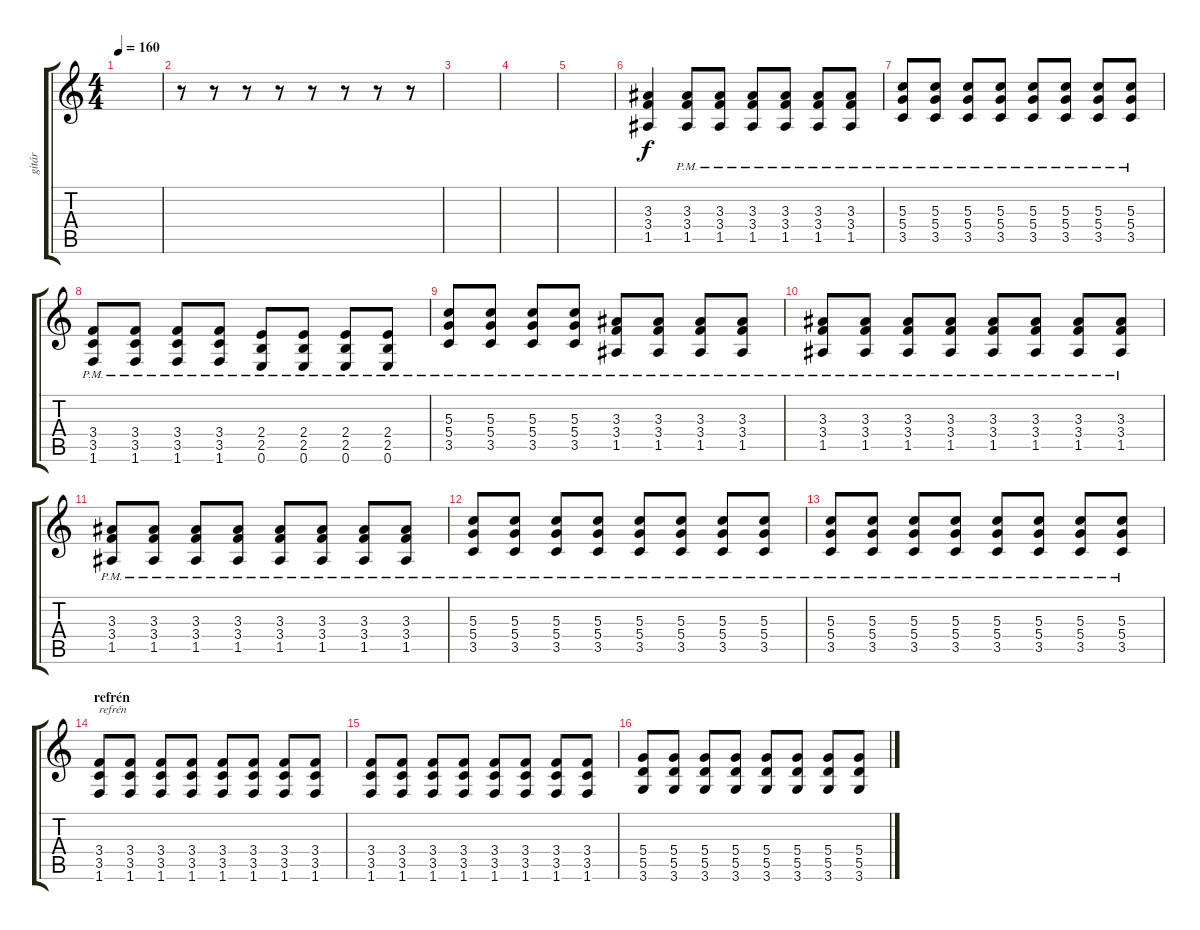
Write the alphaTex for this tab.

\track ("gitár" "gitár") {instrument distortionguitar}
\staff {score tabs}
\tuning (E4 B3 G3 D3 A2 E2) {hide}
\ts (4 4)
\tempo 160
\clef g2
\ks c
|
r.8 r.8 r.8 r.8 r.8 r.8 r.8 r.8 |
|
|
|
(3.3 3.4 1.5).4 (3.3{pm} 3.4{pm} 1.5{pm}).8 (3.3{pm} 3.4{pm} 1.5{pm}).8 (3.3{pm} 3.4{pm} 1.5{pm}).8 (3.3{pm} 3.4{pm} 1.5{pm}).8 (3.3{pm} 3.4{pm} 1.5{pm}).8 (3.3{pm} 3.4{pm} 1.5{pm}).8 |
(5.3{pm} 5.4{pm} 3.5{pm}).8 (5.3{pm} 5.4{pm} 3.5{pm}).8 (5.3{pm} 5.4{pm} 3.5{pm}).8 (5.3{pm} 5.4{pm} 3.5{pm}).8 (5.3{pm} 5.4{pm} 3.5{pm}).8 (5.3{pm} 5.4{pm} 3.5{pm}).8 (5.3{pm} 5.4{pm} 3.5{pm}).8 (5.3{pm} 5.4{pm} 3.5{pm}).8 |
(3.4{pm} 3.5{pm} 1.6{pm}).8 (3.4{pm} 3.5{pm} 1.6{pm}).8 (3.4{pm} 3.5{pm} 1.6{pm}).8 (3.4{pm} 3.5{pm} 1.6{pm}).8 (2.4{pm} 2.5{pm} 0.6{pm}).8 (2.4{pm} 2.5{pm} 0.6{pm}).8 (2.4{pm} 2.5{pm} 0.6{pm}).8 (2.4{pm} 2.5{pm} 0.6{pm}).8 |
(5.3{pm} 5.4{pm} 3.5{pm}).8 (5.3{pm} 5.4{pm} 3.5{pm}).8 (5.3{pm} 5.4{pm} 3.5{pm}).8 (5.3{pm} 5.4{pm} 3.5{pm}).8 (3.3{pm} 3.4{pm} 1.5{pm}).8 (3.3{pm} 3.4{pm} 1.5{pm}).8 (3.3{pm} 3.4{pm} 1.5{pm}).8 (3.3{pm} 3.4{pm} 1.5{pm}).8 |
(3.3{pm} 3.4{pm} 1.5{pm}).8 (3.3{pm} 3.4{pm} 1.5{pm}).8 (3.3{pm} 3.4{pm} 1.5{pm}).8 (3.3{pm} 3.4{pm} 1.5{pm}).8 (3.3{pm} 3.4{pm} 1.5{pm}).8 (3.3{pm} 3.4{pm} 1.5{pm}).8 (3.3{pm} 3.4{pm} 1.5{pm}).8 (3.3{pm} 3.4{pm} 1.5{pm}).8 |
(3.3{pm} 3.4{pm} 1.5{pm}).8 (3.3{pm} 3.4{pm} 1.5{pm}).8 (3.3{pm} 3.4{pm} 1.5{pm}).8 (3.3{pm} 3.4{pm} 1.5{pm}).8 (3.3{pm} 3.4{pm} 1.5{pm}).8 (3.3{pm} 3.4{pm} 1.5{pm}).8 (3.3{pm} 3.4{pm} 1.5{pm}).8 (3.3{pm} 3.4{pm} 1.5{pm}).8 |
(5.3{pm} 5.4{pm} 3.5{pm}).8 (5.3{pm} 5.4{pm} 3.5{pm}).8 (5.3 5.4{pm} 3.5{pm}).8 (5.3{pm} 5.4{pm} 3.5{pm}).8 (5.3{pm} 5.4{pm} 3.5{pm}).8 (5.3{pm} 5.4{pm} 3.5{pm}).8 (5.3{pm} 5.4{pm} 3.5{pm}).8 (5.3 5.4{pm} 3.5{pm}).8 |
(5.3 5.4{pm} 3.5{pm}).8 (5.3{pm} 5.4{pm} 3.5{pm}).8 (5.3 5.4{pm} 3.5{pm}).8 (5.3 5.4{pm} 3.5{pm}).8 (5.3 5.4{pm} 3.5{pm}).8 (5.3 5.4{pm} 3.5{pm}).8 (5.3 5.4{pm} 3.5{pm}).8 (5.3{pm} 5.4{pm} 3.5{pm}).8 |
\section ("" "refrén")
(3.4 3.5 1.6).8{txt "refrén"} (3.4 3.5 1.6).8 (3.4 3.5 1.6).8 (3.4 3.5 1.6).8 (3.4 3.5 1.6).8 (3.4 3.5 1.6).8 (3.4 3.5 1.6).8 (3.4 3.5 1.6).8 |
(3.4 3.5 1.6).8 (3.4 3.5 1.6).8 (3.4 3.5 1.6).8 (3.4 3.5 1.6).8 (3.4 3.5 1.6).8 (3.4 3.5 1.6).8 (3.4 3.5 1.6).8 (3.4 3.5 1.6).8 |
(5.4 5.5 3.6).8 (5.4 5.5 3.6).8 (5.4 5.5 3.6).8 (5.4 5.5 3.6).8 (5.4 5.5 3.6).8 (5.4 5.5 3.6).8 (5.4 5.5 3.6).8 (5.4 5.5 3.6).8
